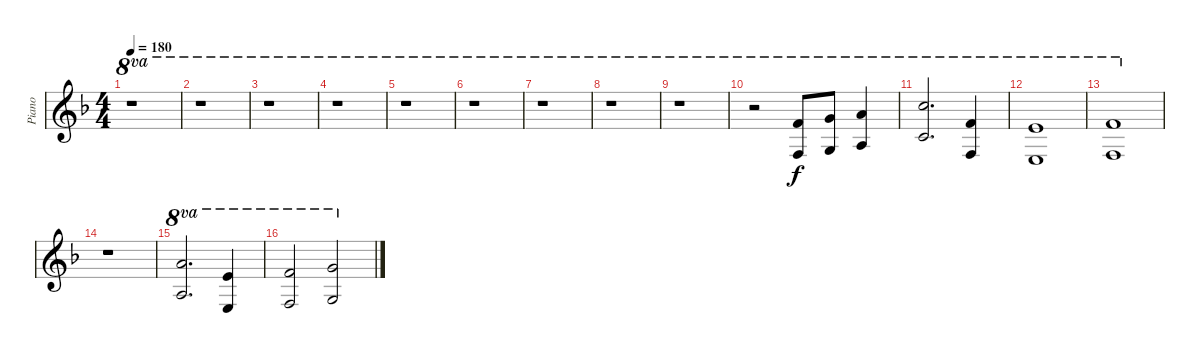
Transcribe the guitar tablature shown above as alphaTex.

\track ("Piano" "Piano") {instrument acousticgrandpiano}
\staff {score}
\tuning (E4 B3 G3 D3 A2 E2) {hide}
\ts (4 4)
\tempo 180
\clef g2
\ks f
r.1{ot 8va dy f} |
r.1{ot 8va} |
r.1{ot 8va} |
r.1{ot 8va} |
r.1{ot 8va} |
r.1{ot 8va} |
r.1{ot 8va} |
r.1{ot 8va} |
r.1{ot 8va} |
r.2{ot 8va} (6.2 27.4).8{ot 8va} (3.1 20.2).8{ot 8va} (5.1 22.2).4{ot 8va} |
(25.2 22.4).2{d ot 8va} (22.3 15.4).4{ot 8va} |
(17.2 9.3).1{ot 8va} |
(1.1 22.3).1{ot 8va} |
r.1 |
(22.2 14.3).2{d ot 8va} (0.1 17.2).4{ot 8va} |
(1.1 18.2).2{ot 8va} (3.1 20.2).2{ot 8va}
